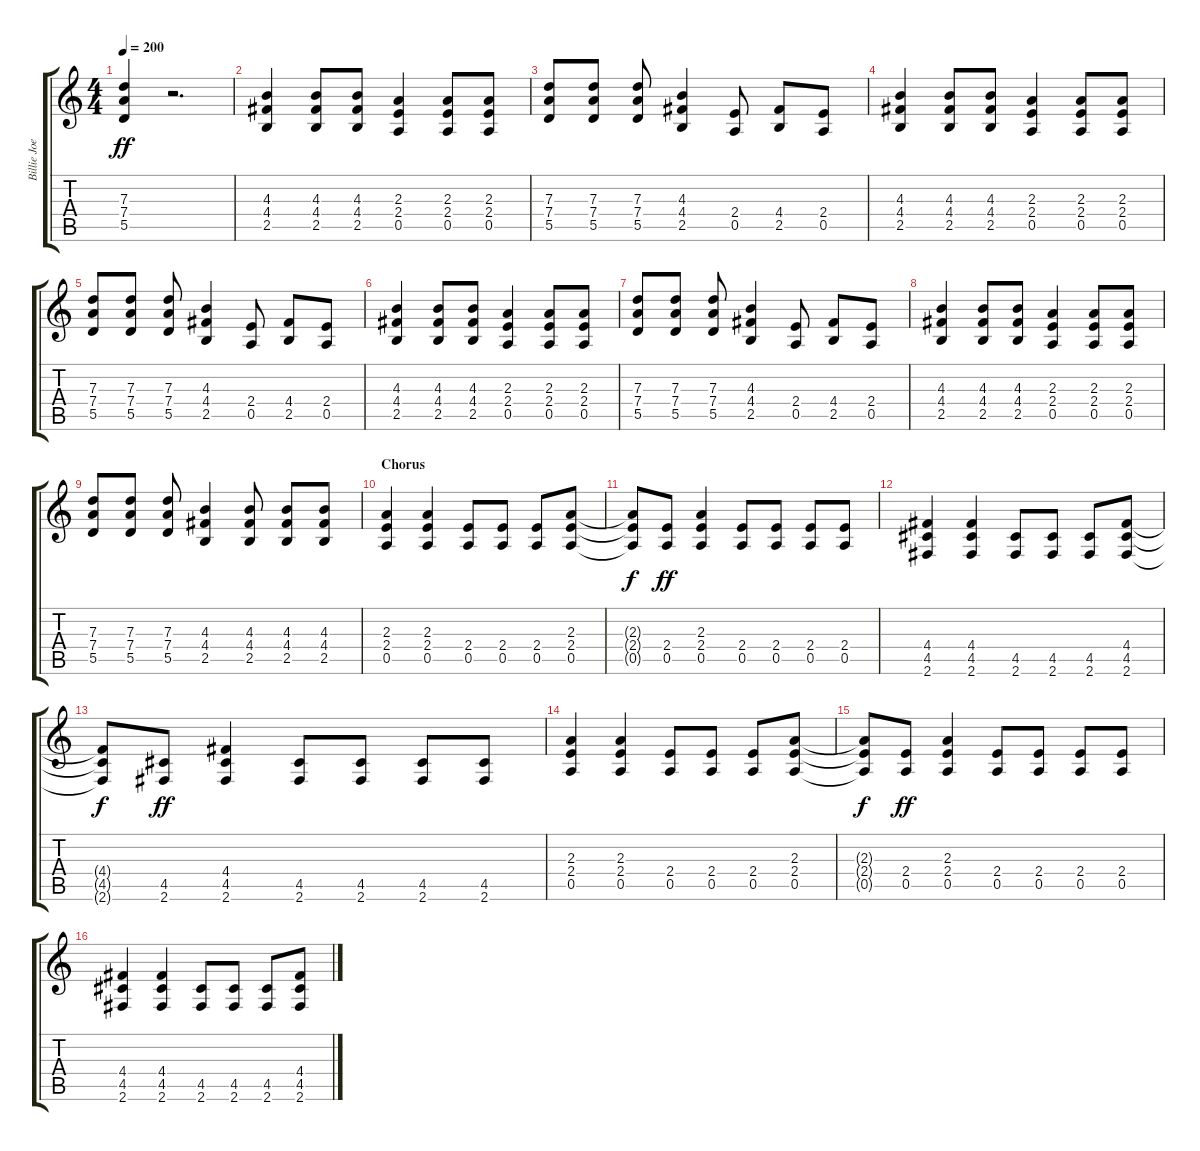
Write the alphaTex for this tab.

\track ("Billie Joe Armstrong (Guitar 1)" "Billie Joe") {instrument distortionguitar}
\staff {score tabs}
\tuning (E4 B3 G3 D3 A2 E2) {hide}
\ts (4 4)
\tempo 200
\clef g2
\ks c
(7.3 7.4 5.5).4{dy ff} r.2{d} |
(4.3 4.4 2.5).4 (4.3 4.4 2.5).8 (4.3 4.4 2.5).8 (2.3 2.4 0.5).4 (2.3 2.4 0.5).8 (2.3 2.4 0.5).8 |
(7.3 7.4 5.5).8 (7.3 7.4 5.5).8 (7.3 7.4 5.5).8 (4.3 4.4 2.5).4 (2.4 0.5).8 (4.4 2.5).8 (2.4 0.5).8 |
(4.3 4.4 2.5).4 (4.3 4.4 2.5).8 (4.3 4.4 2.5).8 (2.3 2.4 0.5).4 (2.3 2.4 0.5).8 (2.3 2.4 0.5).8 |
(7.3 7.4 5.5).8 (7.3 7.4 5.5).8 (7.3 7.4 5.5).8 (4.3 4.4 2.5).4 (2.4 0.5).8 (4.4 2.5).8 (2.4 0.5).8 |
(4.3 4.4 2.5).4 (4.3 4.4 2.5).8 (4.3 4.4 2.5).8 (2.3 2.4 0.5).4 (2.3 2.4 0.5).8 (2.3 2.4 0.5).8 |
(7.3 7.4 5.5).8 (7.3 7.4 5.5).8 (7.3 7.4 5.5).8 (4.3 4.4 2.5).4 (2.4 0.5).8 (4.4 2.5).8 (2.4 0.5).8 |
(4.3 4.4 2.5).4 (4.3 4.4 2.5).8 (4.3 4.4 2.5).8 (2.3 2.4 0.5).4 (2.3 2.4 0.5).8 (2.3 2.4 0.5).8 |
(7.3 7.4 5.5).8 (7.3 7.4 5.5).8 (7.3 7.4 5.5).8 (4.3 4.4 2.5).4 (4.3 4.4 2.5).8 (4.3 4.4 2.5).8 (4.3 4.4 2.5).8 |
\section ("" "Chorus")
(2.3 2.4 0.5).4 (2.3 2.4 0.5).4 (2.4 0.5).8 (2.4 0.5).8 (2.4 0.5).8 (2.3 2.4 0.5).8 |
(2.3{t} 2.4{t} 0.5{t}).8{dy f} (2.4 0.5).8{dy ff} (2.3 2.4 0.5).4 (2.4 0.5).8 (2.4 0.5).8 (2.4 0.5).8 (2.4 0.5).8 |
(4.4 4.5 2.6).4 (4.4 4.5 2.6).4 (4.5 2.6).8 (4.5 2.6).8 (4.5 2.6).8 (4.4 4.5 2.6).8 |
(4.4{t} 4.5{t} 2.6{t}).8{dy f} (4.5 2.6).8{dy ff} (4.4 4.5 2.6).4 (4.5 2.6).8 (4.5 2.6).8 (4.5 2.6).8 (4.5 2.6).8 |
(2.3 2.4 0.5).4 (2.3 2.4 0.5).4 (2.4 0.5).8 (2.4 0.5).8 (2.4 0.5).8 (2.3 2.4 0.5).8 |
(2.3{t} 2.4{t} 0.5{t}).8{dy f} (2.4 0.5).8{dy ff} (2.3 2.4 0.5).4 (2.4 0.5).8 (2.4 0.5).8 (2.4 0.5).8 (2.4 0.5).8 |
(4.4 4.5 2.6).4 (4.4 4.5 2.6).4 (4.5 2.6).8 (4.5 2.6).8 (4.5 2.6).8 (4.4 4.5 2.6).8
